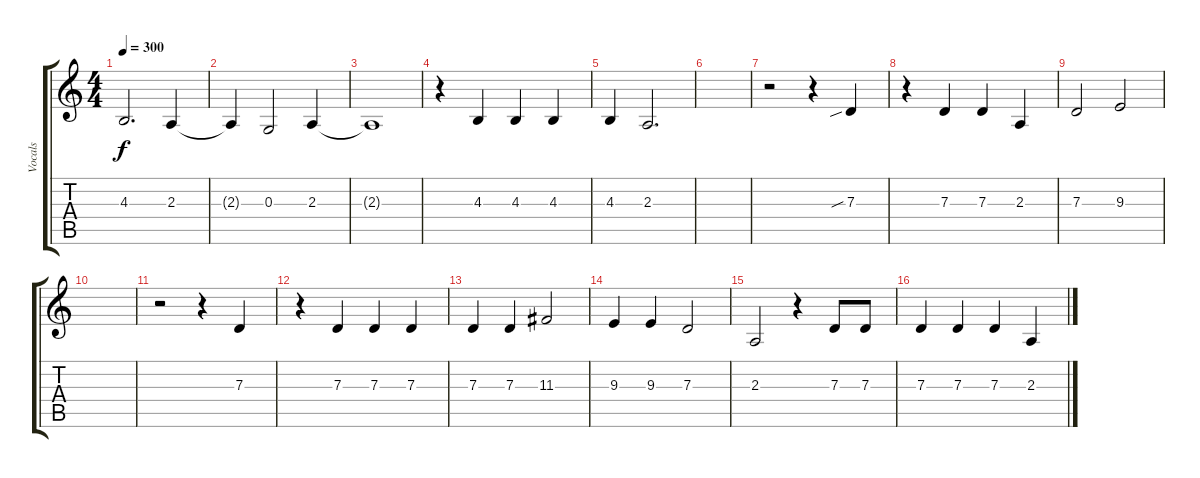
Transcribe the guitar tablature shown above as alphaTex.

\track ("Vocals" "Vocals") {instrument lead1square}
\staff {score tabs}
\tuning (E4 B3 G3 D3 A2 E2) {hide}
\ts (4 4)
\tempo 300
\clef g2
\ks c
4.3{t}.2{d dy f} 2.3.4 |
2.3{t}.4 0.3.2 2.3.4 |
2.3{t}.1 |
r.4 4.3.4 4.3.4 4.3.4 |
4.3.4 2.3.2{d} |
|
r.2 r.4 7.3{sib}.4 |
r.4 7.3.4 7.3.4 2.3.4 |
7.3.2 9.3.2 |
|
r.2 r.4 7.3.4 |
r.4 7.3.4 7.3.4 7.3.4 |
7.3.4 7.3.4 11.3.2 |
9.3.4 9.3.4 7.3.2 |
2.3.2 r.4 7.3.8 7.3.8 |
7.3.4 7.3.4 7.3.4 2.3.4
